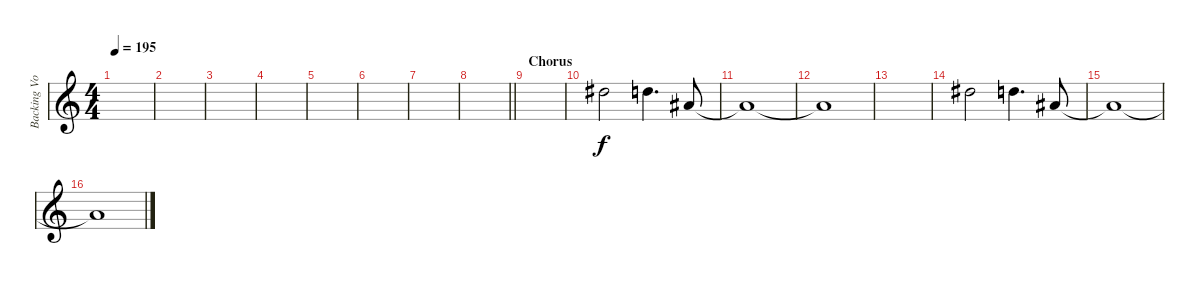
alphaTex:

\track ("Backing Vocals" "Backing Vo") {instrument distortionguitar}
\staff {score}
\tuning (Eb4 Bb3 Gb3 Db3 Ab2 Eb2) {hide}
\ts (4 4)
\tempo 195
\clef g2
\ks c
|
|
|
|
|
|
|
\barLineRight lightlight
|
\section ("" "Chorus")
|
5.2.2 4.2.4{d} 0.2.8 |
0.2{t}.1 |
0.2{t}.1 |
|
5.2.2 4.2.4{d} 0.2.8 |
0.2{t}.1 |
0.2{t}.1
